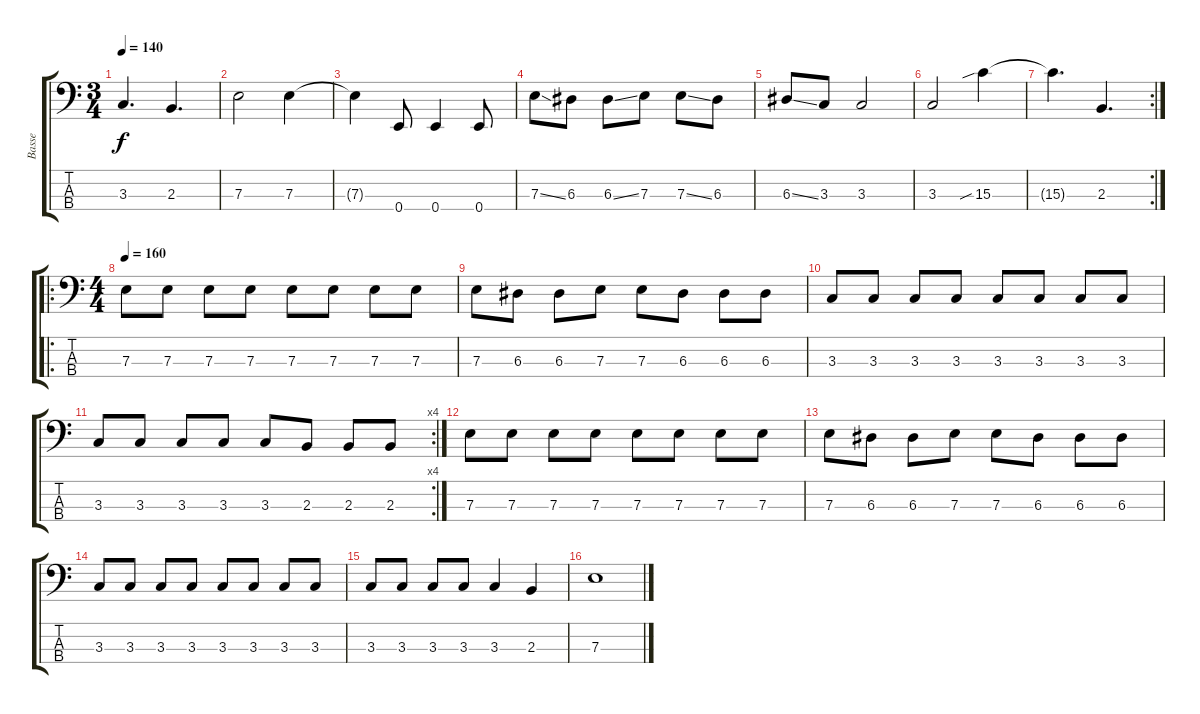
\track ("Basse" "Basse") {instrument electricbassfinger}
\staff {score tabs}
\tuning (G2 D2 A1 E1) {hide}
\ts (3 4)
\tempo 140
\clef f4
\ks c
3.3{t}.4{d dy f} 2.3.4{d} |
7.3.2 7.3.4 |
7.3{t}.4 0.4.8 0.4.4 0.4.8 |
7.3{ss}.8 6.3.8 6.3{ss}.8 7.3.8 7.3{ss}.8 6.3.8 |
6.3{ss}.8 3.3.8 3.3.2 |
3.3.2 15.3{sib}.4 |
\rc 2
15.3{t}.4{d} 2.3.4{d} |
\ro
\ts (4 4)
\tempo 160
7.3.8 7.3.8 7.3.8 7.3.8 7.3.8 7.3.8 7.3.8 7.3.8 |
7.3.8 6.3.8 6.3.8 7.3.8 7.3.8 6.3.8 6.3.8 6.3.8 |
3.3.8 3.3.8 3.3.8 3.3.8 3.3.8 3.3.8 3.3.8 3.3.8 |
\rc 4
3.3.8 3.3.8 3.3.8 3.3.8 3.3.8 2.3.8 2.3.8 2.3.8 |
7.3.8 7.3.8 7.3.8 7.3.8 7.3.8 7.3.8 7.3.8 7.3.8 |
7.3.8 6.3.8 6.3.8 7.3.8 7.3.8 6.3.8 6.3.8 6.3.8 |
3.3.8 3.3.8 3.3.8 3.3.8 3.3.8 3.3.8 3.3.8 3.3.8 |
3.3.8 3.3.8 3.3.8 3.3.8 3.3.4 2.3.4 |
7.3.1
